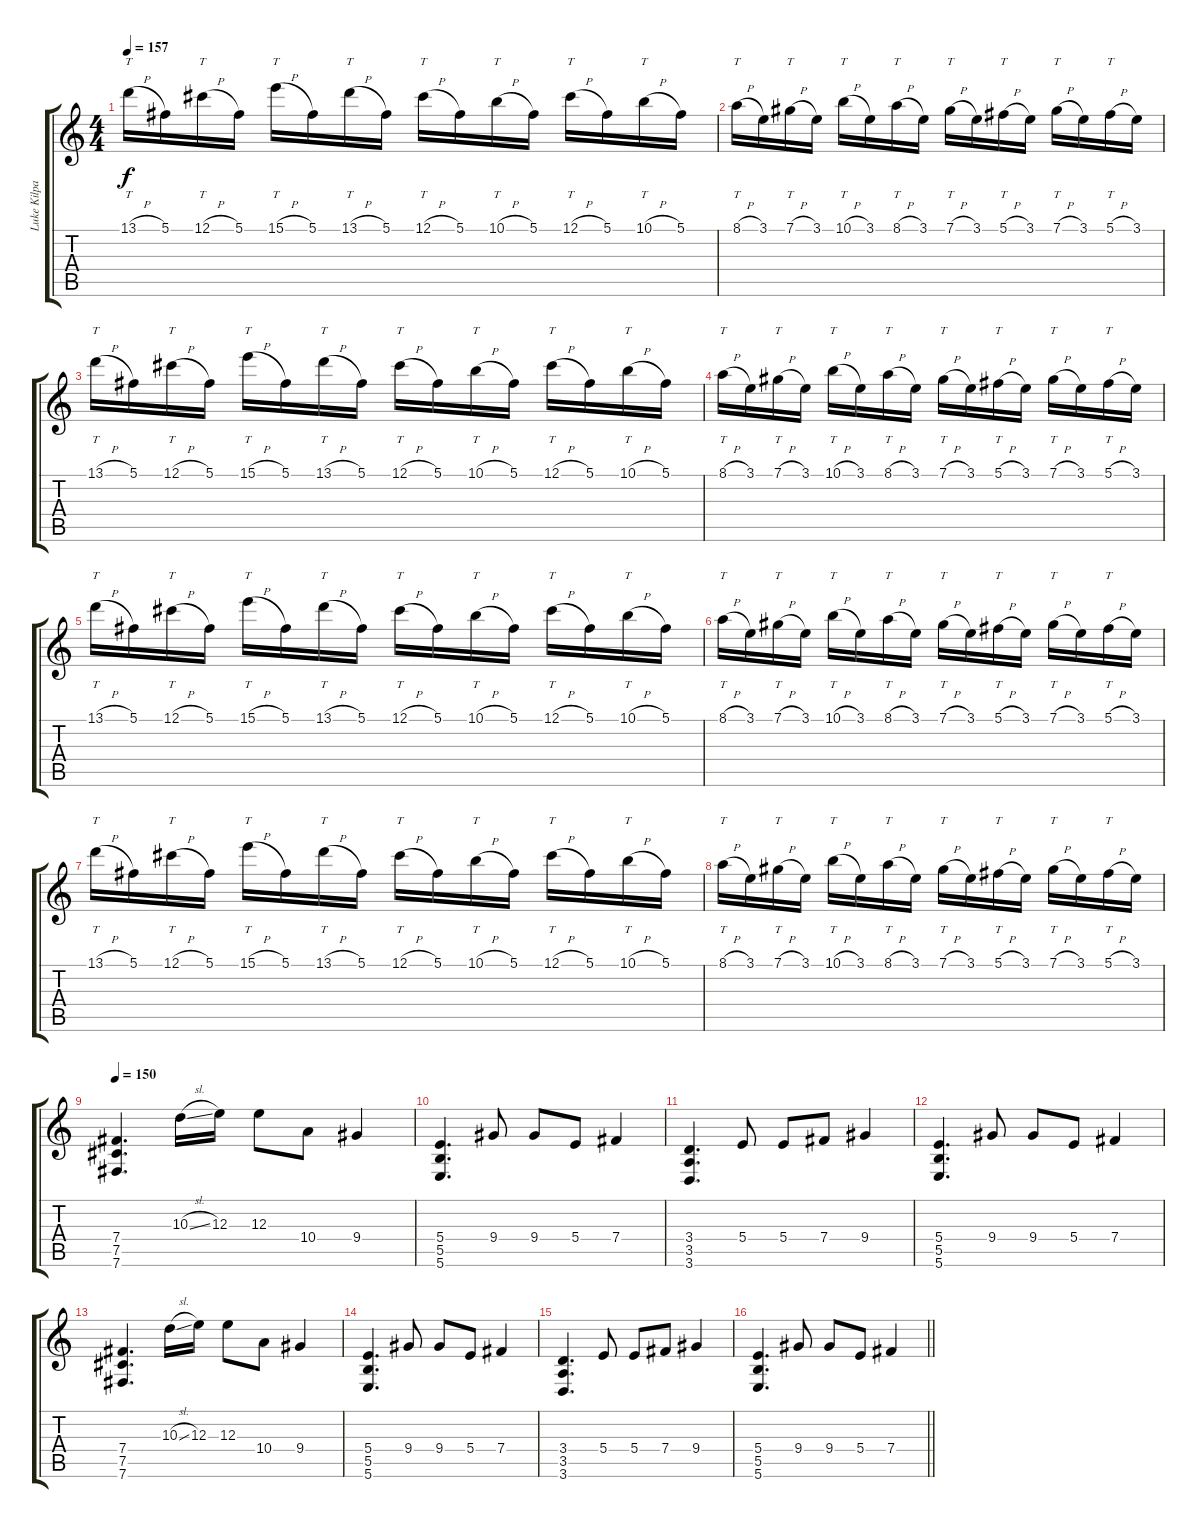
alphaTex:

\track ("Luke Kilpatrick" "Luke Kilpa") {instrument distortionguitar}
\staff {score tabs}
\tuning (Db4 Ab3 E3 B2 Gb2 B1) {hide}
\ts (4 4)
\tempo 157
\clef g2
\ks c
13.1{h}.16{tt dy f instrument overdrivenguitar} 5.1.16 12.1{h}.16{tt} 5.1.16 15.1{h}.16{tt} 5.1.16 13.1{h}.16{tt} 5.1.16 12.1{h}.16{tt} 5.1.16 10.1{h}.16{tt} 5.1.16 12.1{h}.16{tt} 5.1.16 10.1{h}.16{tt} 5.1.16 |
8.1{h}.16{tt} 3.1.16 7.1{h}.16{tt} 3.1.16 10.1{h}.16{tt} 3.1.16 8.1{h}.16{tt} 3.1.16 7.1{h}.16{tt} 3.1.16 5.1{h}.16{tt} 3.1.16 7.1{h}.16{tt} 3.1.16 5.1{h}.16{tt} 3.1.16 |
13.1{h}.16{tt} 5.1.16 12.1{h}.16{tt} 5.1.16 15.1{h}.16{tt} 5.1.16 13.1{h}.16{tt} 5.1.16 12.1{h}.16{tt} 5.1.16 10.1{h}.16{tt} 5.1.16 12.1{h}.16{tt} 5.1.16 10.1{h}.16{tt} 5.1.16 |
8.1{h}.16{tt} 3.1.16 7.1{h}.16{tt} 3.1.16 10.1{h}.16{tt} 3.1.16 8.1{h}.16{tt} 3.1.16 7.1{h}.16{tt} 3.1.16 5.1{h}.16{tt} 3.1.16 7.1{h}.16{tt} 3.1.16 5.1{h}.16{tt} 3.1.16 |
13.1{h}.16{tt} 5.1.16 12.1{h}.16{tt} 5.1.16 15.1{h}.16{tt} 5.1.16 13.1{h}.16{tt} 5.1.16 12.1{h}.16{tt} 5.1.16 10.1{h}.16{tt} 5.1.16 12.1{h}.16{tt} 5.1.16 10.1{h}.16{tt} 5.1.16 |
8.1{h}.16{tt} 3.1.16 7.1{h}.16{tt} 3.1.16 10.1{h}.16{tt} 3.1.16 8.1{h}.16{tt} 3.1.16 7.1{h}.16{tt} 3.1.16 5.1{h}.16{tt} 3.1.16 7.1{h}.16{tt} 3.1.16 5.1{h}.16{tt} 3.1.16 |
13.1{h}.16{tt} 5.1.16 12.1{h}.16{tt} 5.1.16 15.1{h}.16{tt} 5.1.16 13.1{h}.16{tt} 5.1.16 12.1{h}.16{tt} 5.1.16 10.1{h}.16{tt} 5.1.16 12.1{h}.16{tt} 5.1.16 10.1{h}.16{tt} 5.1.16 |
8.1{h}.16{tt} 3.1.16 7.1{h}.16{tt} 3.1.16 10.1{h}.16{tt} 3.1.16 8.1{h}.16{tt} 3.1.16 7.1{h}.16{tt} 3.1.16 5.1{h}.16{tt} 3.1.16 7.1{h}.16{tt} 3.1.16 5.1{h}.16{tt} 3.1.16 |
\tempo 150
(7.4 7.5 7.6).4{d instrument distortionguitar} 10.3{sl}.16 12.3.16 12.3.8 10.4.8 9.4.4 |
(5.4 5.5 5.6).4{d} 9.4.8 9.4.8 5.4.8 7.4.4 |
(3.4 3.5 3.6).4{d} 5.4.8 5.4.8 7.4.8 9.4.4 |
(5.4 5.5 5.6).4{d} 9.4.8 9.4.8 5.4.8 7.4.4 |
(7.4 7.5 7.6).4{d} 10.3{sl}.16 12.3.16 12.3.8 10.4.8 9.4.4 |
(5.4 5.5 5.6).4{d} 9.4.8 9.4.8 5.4.8 7.4.4 |
(3.4 3.5 3.6).4{d} 5.4.8 5.4.8 7.4.8 9.4.4 |
\barLineRight lightlight
(5.4 5.5 5.6).4{d} 9.4.8 9.4.8 5.4.8 7.4.4
